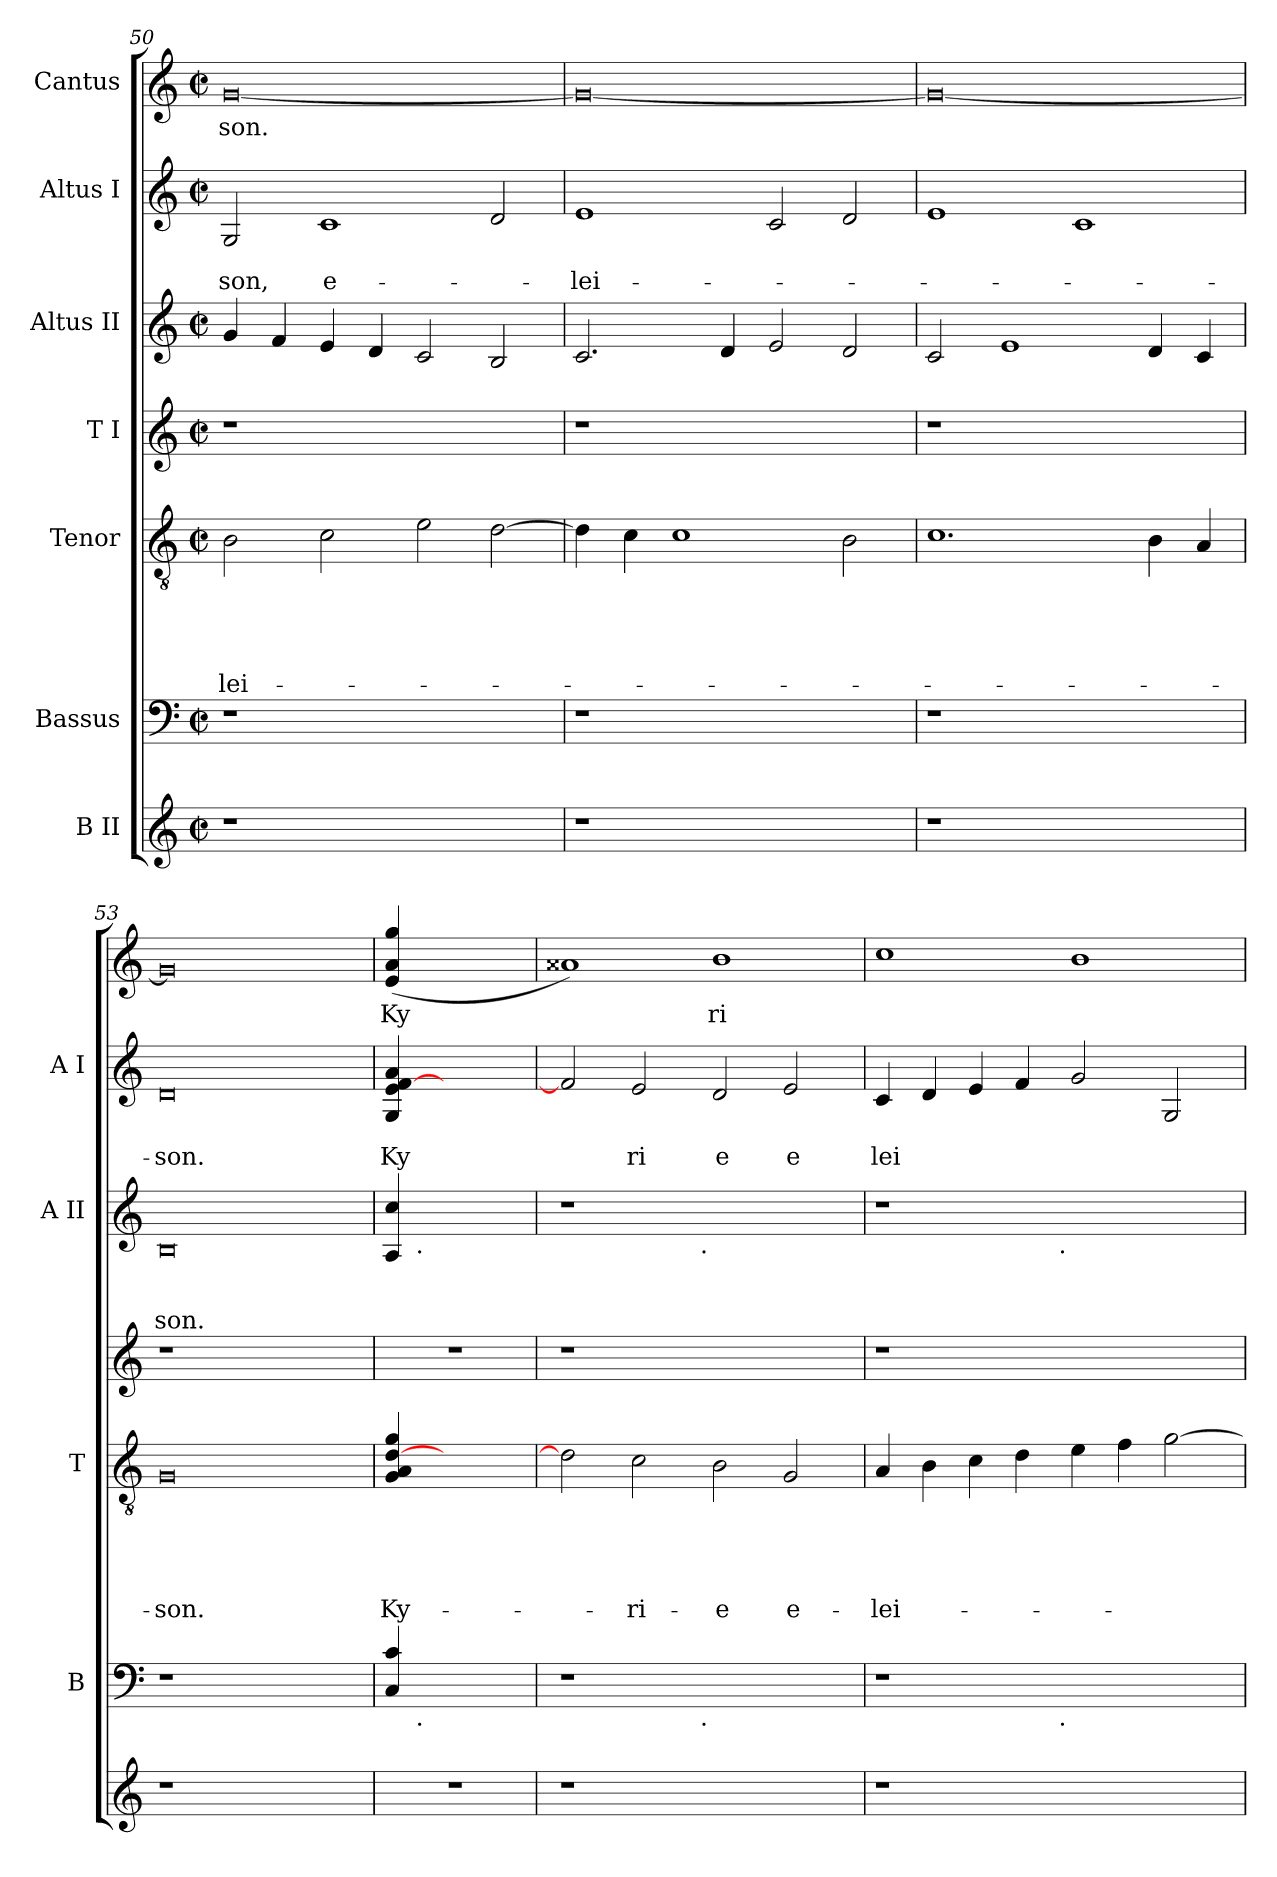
**kern	**kern	**kern	**text	**text	**text	**text	**text	**kern	**kern	**text	**text	**text	**kern	**text	**text	**kern	**text
*part7	*part6	*part5	*part5	*part5	*part5	*part5	*part5	*part4	*part3	*part3	*part3	*part3	*part2	*part2	*part2	*part1	*part1
*staff7	*staff6	*staff5	*staff5	*staff5	*staff5	*staff5	*staff5	*staff4	*staff3	*staff3	*staff3	*staff3	*staff2	*staff2	*staff2	*staff1	*staff1
*I"B II	*I"Bassus	*I"Tenor	*	*	*	*	*	*I"T I	*I"Altus II	*	*	*	*I"Altus I	*	*	*I"Cantus	*
*	*I'B	*I'T	*	*	*	*	*	*	*I'A II	*	*	*	*I'A I	*	*	*	*
*clefG2	*clefF4	*clefGv2	*	*	*	*	*	*clefG2	*clefG2	*	*	*	*clefG2	*	*	*clefG2	*
*k[]	*k[]	*k[]	*	*	*	*	*	*k[]	*k[]	*	*	*	*k[]	*	*	*k[]	*
*C:	*C:	*C:	*	*	*	*	*	*C:	*C:	*	*	*	*C:	*	*	*C:	*
*M2/2	*M2/2	*M2/2	*	*	*	*	*	*M2/2	*M2/2	*	*	*	*M2/2	*	*	*M2/2	*
*met(c|)	*met(c|)	*met(c|)	*	*	*	*	*	*met(c|)	*met(c|)	*	*	*	*met(c|)	*	*	*met(c|)	*
=50	=50	=50	=50	=50	=50	=50	=50	=50	=50	=50	=50	=50	=50	=50	=50	=50	=50
!	!	!	!	!	!	!	!LO:LY:b	!	!	!	!	!	!	!	!LO:LY:b	!	!LO:LY:b
1r	1r	2B\	.	.	.	.	-lei-	1r	4g/	.	.	.	2G/	.	-son,	[<0g	-son.
.	.	.	.	.	.	.	.	.	4f/	.	.	.	.	.	.	.	.
!	!	!	!	!	!	!	!	!	!	!	!	!	!	!	!LO:LY:b:rj	!	!
.	.	2c\	.	.	.	.	.	.	4e/	.	.	.	1c	.	e-	.	.
.	.	.	.	.	.	.	.	.	4d/	.	.	.	.	.	.	.	.
1ryy	1ryy	2e\	.	.	.	.	.	1ryy	2c/	.	.	.	.	.	.	.	.
.	.	[>2d\	.	.	.	.	.	.	2B/	.	.	.	2d/	.	.	.	.
=51	=51	=51	=51	=51	=51	=51	=51	=51	=51	=51	=51	=51	=51	=51	=51	=51	=51
!	!	!	!	!	!	!	!	!	!	!	!	!	!	!	!LO:LY:b	!	!
1r	1r	4d\]	.	.	.	.	.	1r	2.c/	.	.	.	1e	.	-lei-	0g_	.
.	.	4c\	.	.	.	.	.	.	.	.	.	.	.	.	.	.	.
.	.	1c	.	.	.	.	.	.	.	.	.	.	.	.	.	.	.
.	.	.	.	.	.	.	.	.	4d/	.	.	.	.	.	.	.	.
1ryy	1ryy	.	.	.	.	.	.	1ryy	2e/	.	.	.	2c/	.	.	.	.
.	.	2B\	.	.	.	.	.	.	2d/	.	.	.	2d/	.	.	.	.
=52	=52	=52	=52	=52	=52	=52	=52	=52	=52	=52	=52	=52	=52	=52	=52	=52	=52
1r	1r	1.c	.	.	.	.	.	1r	2c/	.	.	.	1e	.	.	0g_	.
.	.	.	.	.	.	.	.	.	1e	.	.	.	.	.	.	.	.
1ryy	1ryy	.	.	.	.	.	.	1ryy	.	.	.	.	1c	.	.	.	.
.	.	4B\	.	.	.	.	.	.	4d/	.	.	.	.	.	.	.	.
.	.	4A/	.	.	.	.	.	.	4c/	.	.	.	.	.	.	.	.
=53	=53	=53	=53	=53	=53	=53	=53	=53	=53	=53	=53	=53	=53	=53	=53	=53	=53
!	!	!	!	!	!	!	!LO:LY:b	!	!	!	!	!LO:LY:b	!	!	!LO:LY:b	!	!
1r	1r	0G	.	.	.	.	-son.	1r	0B	.	.	-son.	0d	.	-son.	0g]	.
1ryy	1ryy	.	.	.	.	.	.	1ryy	.	.	.	.	.	.	.	.	.
!!LO:LB:g=z
=54	=54	=54	=54	=54	=54	=54	=54	=54	=54	=54	=54	=54	=54	=54	=54	=54	=54
!	!	!	!	!	!	!	!LO:LY:b	!	!	!	!	!	!	!	!LO:LY:b	!	!LO:LY:b
*	*^	*	*	*	*	*	*	*	*^	*	*	*	*	*	*	*	*
1r	4C/ 4c/	8ryy	4G/ 4A/ [>4d/ 4g/	.	.	.	.	Ky-	1r	4A/ 4cc/	8ryy	.	.	.	4G/ 4e/ [<4f/ 4a/	.	Ky	(<4e/ 4a/ 4gg/	Ky
!	!	!	!	!	!	!	!	!	!	!	!LO:TX:b:t=.	!	!	!	!	!	!	!	!
!	!	!LO:TX:b:t=.	!	!	!	!	!	!	!	!	!	!	!	!	!	!	!	!	!
.	.	2..ryy	.	.	.	.	.	.	.	.	2..ryy	.	.	.	.	.	.	.	.
.	2.ryy	.	2.ryy	.	.	.	.	.	.	2.ryy	.	.	.	.	2.ryy	.	.	2.ryy	.
=55	=55	=55	=55	=55	=55	=55	=55	=55	=55	=55	=55	=55	=55	=55	=55	=55	=55	=55	=55
1r	1r	2ryy	2d\]	.	.	.	.	.	1r	1r	2ryy	.	.	.	2f/]	.	.	1a##X)	.
!	!	!	!	!	!	!	!	!LO:LY:b	!	!	!	!	!	!	!	!	!LO:LY:b	!	!
.	.	4...ryy	2c\	.	.	.	.	-ri-	.	.	4...ryy	.	.	.	2e/	.	ri	.	.
!	!	!	!	!	!	!	!	!	!	!	!LO:TX:b:t=.	!	!	!	!	!	!	!	!
!	!	!LO:TX:b:t=.	!	!	!	!	!	!	!	!	!	!	!	!	!	!	!	!	!
.	.	1ryy	.	.	.	.	.	.	.	.	1ryy	.	.	.	.	.	.	.	.
!	!	!	!	!	!	!	!	!LO:LY:b	!	!	!	!	!	!	!	!	!LO:LY:b	!	!LO:LY:b
1ryy	1ryy	.	2B\	.	.	.	.	-e	1ryy	1ryy	.	.	.	.	2d/	.	e	1b>	ri
!	!	!	!	!	!	!	!	!LO:LY:b	!	!	!	!	!	!	!	!	!LO:LY:b	!	!
.	.	.	2G/	.	.	.	.	e-	.	.	.	.	.	.	2e/	.	e	.	.
.	.	32ryy	.	.	.	.	.	.	.	.	32ryy	.	.	.	.	.	.	.	.
=56	=56	=56	=56	=56	=56	=56	=56	=56	=56	=56	=56	=56	=56	=56	=56	=56	=56	=56	=56
!	!	!	!	!	!	!	!	!LO:LY:b	!	!	!	!	!	!	!	!	!LO:LY:b	!	!
1r	1r	2ryy	4A/	.	.	.	.	-lei-	1r	1r	2ryy	.	.	.	4c/	.	lei	1cc	.
.	.	.	4B\	.	.	.	.	.	.	.	.	.	.	.	4d/	.	.	.	.
.	.	4...ryy	4c\	.	.	.	.	.	.	.	4...ryy	.	.	.	4e/	.	.	.	.
.	.	.	4d\	.	.	.	.	.	.	.	.	.	.	.	4f/	.	.	.	.
!	!	!	!	!	!	!	!	!	!	!	!LO:TX:b:t=.	!	!	!	!	!	!	!	!
!	!	!LO:TX:b:t=.	!	!	!	!	!	!	!	!	!	!	!	!	!	!	!	!	!
.	.	1ryy	.	.	.	.	.	.	.	.	1ryy	.	.	.	.	.	.	.	.
1ryy	1ryy	.	4e\	.	.	.	.	.	1ryy	1ryy	.	.	.	.	2g/	.	.	1b	.
.	.	.	4f\	.	.	.	.	.	.	.	.	.	.	.	.	.	.	.	.
.	.	.	[>2g\	.	.	.	.	.	.	.	.	.	.	.	2G/	.	.	.	.
.	.	32ryy	.	.	.	.	.	.	.	.	32ryy	.	.	.	.	.	.	.	.
*	*v	*v	*	*	*	*	*	*	*	*v	*v	*	*	*	*	*	*	*	*
=	=	=	=	=	=	=	=	=	=	=	=	=	=	=	=	=	=
*-	*-	*-	*-	*-	*-	*-	*-	*-	*-	*-	*-	*-	*-	*-	*-	*-	*-
